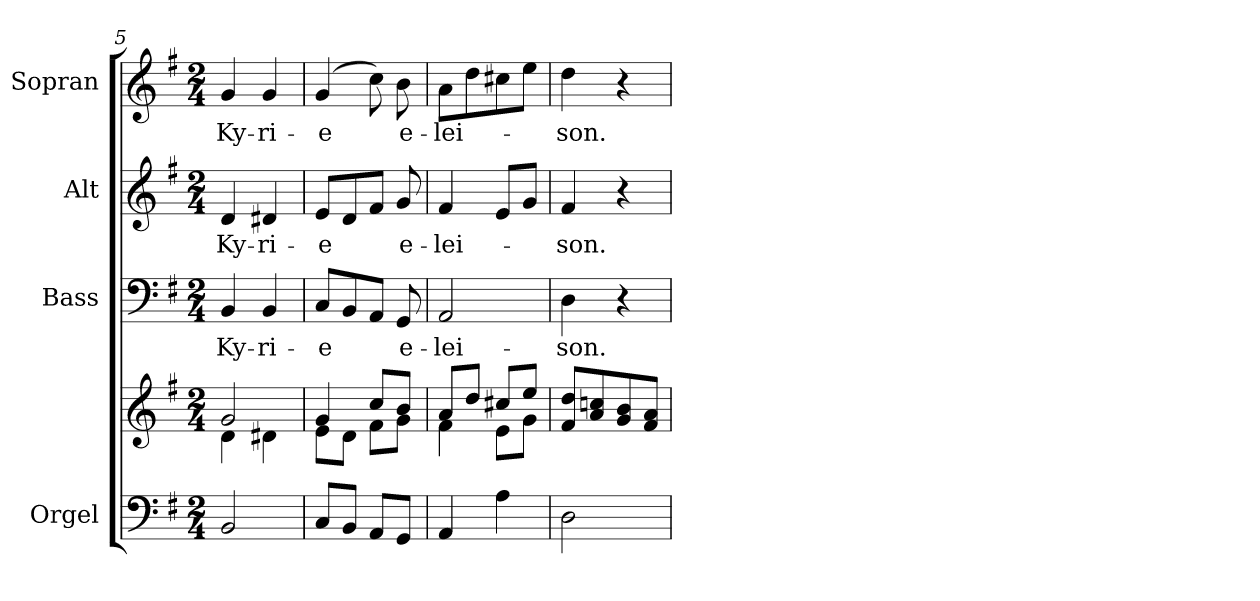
**kern	**kern	**kern	**text	**kern	**text	**kern	**text
*part4	*part4	*part3	*part3	*part2	*part2	*part1	*part1
*staff5	*staff4	*staff3	*staff3	*staff2	*staff2	*staff1	*staff1
*I"Orgel	*	*I"Bass	*	*I"Alt	*	*I"Sopran	*
*I'Org.	*	*I'B.	*	*I'A.	*	*I'S.	*
*clefF4	*clefG2	*clefF4	*	*clefG2	*	*clefG2	*
*k[f#]	*k[f#]	*k[f#]	*	*k[f#]	*	*k[f#]	*
*G:	*G:	*G:	*	*G:	*	*G:	*
*M2/4	*M2/4	*M2/4	*	*M2/4	*	*M2/4	*
=5	=5	=5	=5	=5	=5	=5	=5
*	*^	*	*	*	*	*	*
!	!	!	!	!LO:LY:b	!	!LO:LY:b	!	!LO:LY:b
2BB/	2g/	4d\	4BB/	Ky-	4d/	Ky-	4g/	Ky-
!	!	!	!	!LO:LY:b	!	!LO:LY:b	!	!LO:LY:b
.	.	4d#X\	4BB/	-ri-	4d#X/	-ri-	4g/	-ri-
=6	=6	=6	=6	=6	=6	=6	=6	=6
!	!	!	!	!LO:LY:b	!	!LO:LY:b	!	!LO:LY:b
8C/L	4g/	8e\L	8C/L	-e	8e/L	-e	(4g/	-e
8BB/J	.	8d\J	8BB/	.	8d/	.	.	.
8AA/L	8cc/L	8f#\L	8AA/J	.	8f#/J	.	8cc\)	.
!	!	!	!	!LO:LY:b	!	!LO:LY:b	!	!LO:LY:b
8GG/J	8b/J	8g\J	8GG/	e-	8g/	e-	8b\	e-
!!LO:LB:g=z
=7	=7	=7	=7	=7	=7	=7	=7	=7
!	!	!	!	!LO:LY:b	!	!LO:LY:b	!	!LO:LY:b
4AA/	8a/L	4f#\	2AA/	-lei-	4f#/	-lei-	8a\L	-lei-
.	8dd/J	.	.	.	.	.	8dd\	.
4A\	8cc#X/L	8e\L	.	.	8e/L	.	8cc#X\	.
.	8ee/J	8g\J	.	.	8g/J	.	8ee\J	.
=8	=8	=8	=8	=8	=8	=8	=8	=8
!	!	!	!	!LO:LY:b	!	!LO:LY:b	!	!LO:LY:b
*	*v	*v	*	*	*	*	*	*
2D\	8f#/ 8dd/L	4D\	-son.	4f#/	-son.	4dd\	-son.
.	8a/ 8ccn/	.	.	.	.	.	.
.	8g/ 8b/	4r	.	4r	.	4r	.
.	8f#/ 8a/J	.	.	.	.	.	.
=	=	=	=	=	=	=	=
*-	*-	*-	*-	*-	*-	*-	*-
